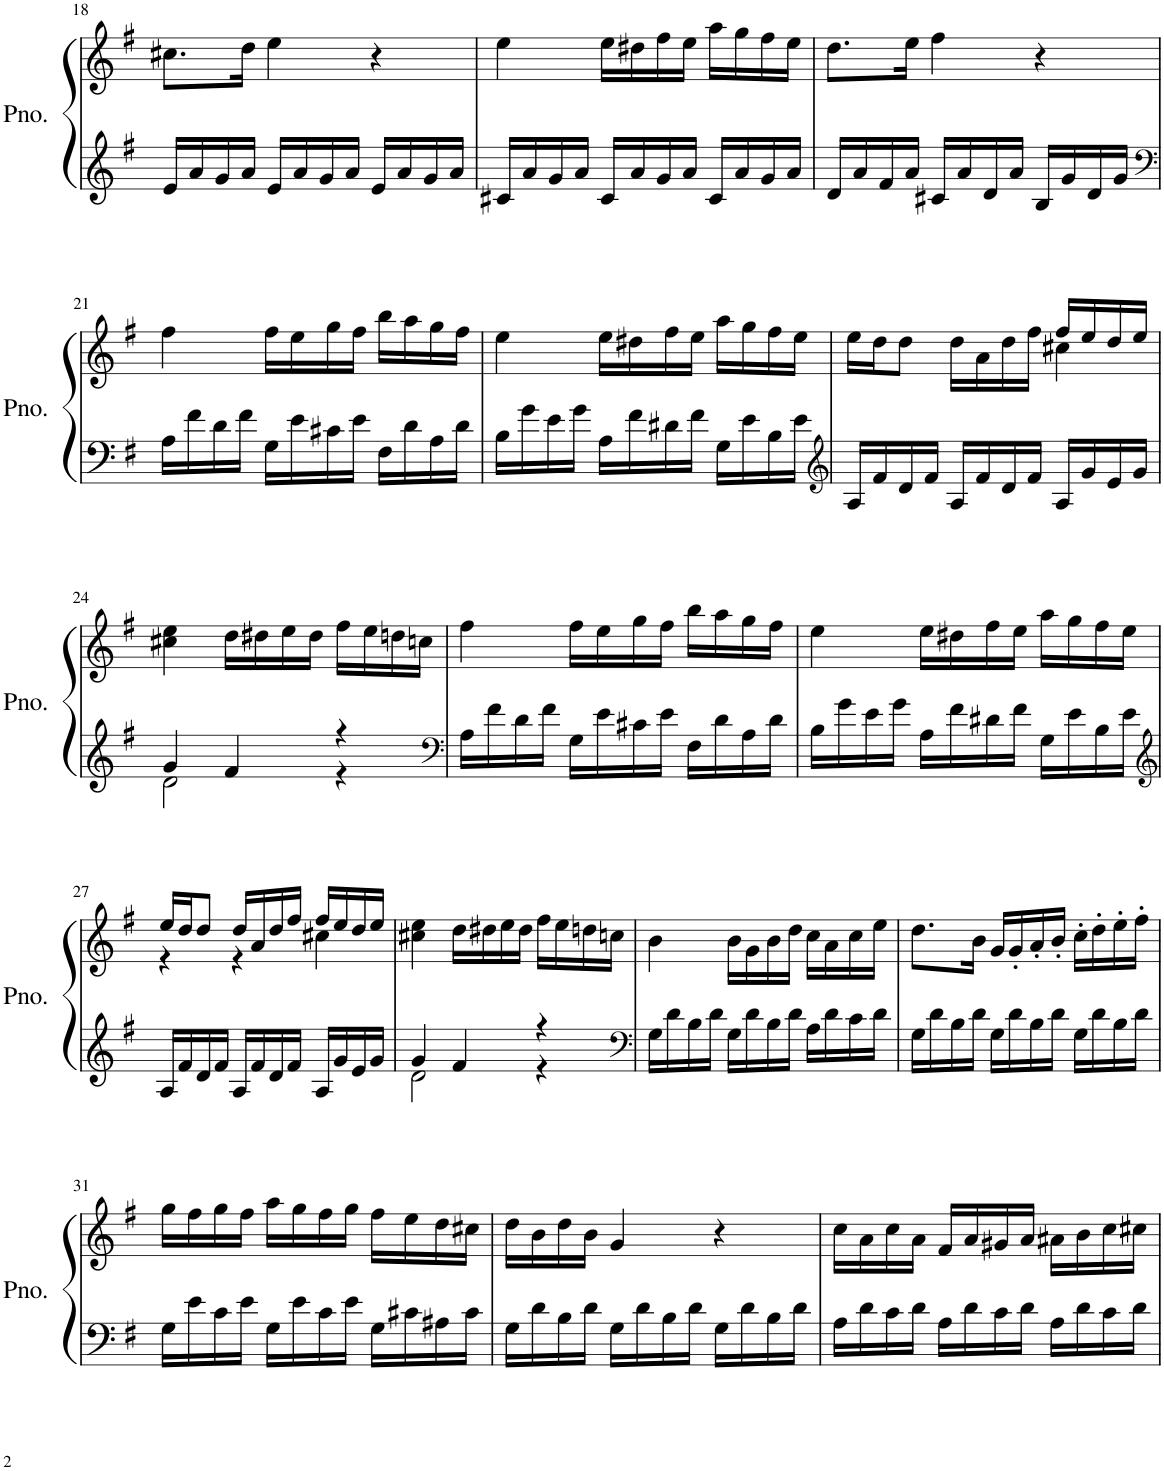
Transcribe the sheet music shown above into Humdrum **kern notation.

**kern	**kern
*part1	*part1
*staff2	*staff1
*I"Piano	*
*I'Pno.	*
!!LO:PB:g=z
*clefG2	*clefG2
*k[f#]	*k[f#]
*M3/4	*M3/4
=18	=18
16e/LL	8.cc#X\L
16a/	.
16g/	.
16a/JJ	16dd\Jk
16e/LL	4ee\
16a/	.
16g/	.
16a/JJ	.
16e/LL	4r
16a/	.
16g/	.
16a/JJ	.
=19	=19
16c#X/LL	4ee\
16a/	.
16g/	.
16a/JJ	.
16c#/LL	16ee\LL
16a/	16dd#X\
16g/	16ff#\
16a/JJ	16ee\JJ
16c#/LL	16aa\LL
16a/	16gg\
16g/	16ff#\
16a/JJ	16ee\JJ
=20	=20
16d/LL	8.dd\L
16a/	.
16f#/	.
16a/JJ	16ee\Jk
16c#X/LL	4ff#\
16a/	.
16d/	.
16a/JJ	.
16B/LL	4r
16g/	.
16d/	.
16g/JJ	.
!!LO:LB:g=z
=21	=21
*clefF4	*
16A\LL	4ff#\
16f#\	.
16d\	.
16f#\JJ	.
16G\LL	16ff#\LL
16e\	16ee\
16c#X\	16gg\
16e\JJ	16ff#\JJ
16F#\LL	16bb\LL
16d\	16aa\
16A\	16gg\
16d\JJ	16ff#\JJ
=22	=22
16B\LL	4ee\
16g\	.
16e\	.
16g\JJ	.
16A\LL	16ee\LL
16f#\	16dd#X\
16d#X\	16ff#\
16f#\JJ	16ee\JJ
16G\LL	16aa\LL
16e\	16gg\
16B\	16ff#\
16e\JJ	16ee\JJ
=23	=23
*clefG2	*
*	*^
16A/LL	16ee\LL	4ryy
16f#/	16dd\J	.
16d/	8dd\J	.
16f#/JJ	.	.
16A/LL	16dd\LL	4ryy
16f#/	16a\	.
16d/	16dd\	.
16f#/JJ	16ff#\JJ	.
16A/LL	16ff#/LL	4cc#X\
16g/	16ee/	.
16e/	16dd/	.
16g/JJ	16ee/JJ	.
*	*v	*v
!!LO:LB:g=z
=24	=24
*^	*
4g/	2d\	4cc#X\ 4ee\
4f#/	.	16dd\LL
.	.	16dd#X\
.	.	16ee\
.	.	16dd#\JJ
4r	4r	16ff#\LL
.	.	16ee\
.	.	16ddn\
.	.	16ccn\JJ
*v	*v	*
=25	=25
*clefF4	*
16A\LL	4ff#\
16f#\	.
16d\	.
16f#\JJ	.
16G\LL	16ff#\LL
16e\	16ee\
16c#X\	16gg\
16e\JJ	16ff#\JJ
16F#\LL	16bb\LL
16d\	16aa\
16A\	16gg\
16d\JJ	16ff#\JJ
=26	=26
16B\LL	4ee\
16g\	.
16e\	.
16g\JJ	.
16A\LL	16ee\LL
16f#\	16dd#X\
16d#X\	16ff#\
16f#\JJ	16ee\JJ
16G\LL	16aa\LL
16e\	16gg\
16B\	16ff#\
16e\JJ	16ee\JJ
!!LO:LB:g=z
=27	=27
*clefG2	*
*	*^
16A/LL	16ee/LL	4r
16f#/	16dd/J	.
16d/	8dd/J	.
16f#/JJ	.	.
16A/LL	16dd/LL	4r
16f#/	16a/	.
16d/	16dd/	.
16f#/JJ	16ff#/JJ	.
16A/LL	16ff#/LL	4cc#X\
16g/	16ee/	.
16e/	16dd/	.
16g/JJ	16ee/JJ	.
*	*v	*v
=28	=28
*^	*
4g/	2d\	4cc#X\ 4ee\
4f#/	.	16dd\LL
.	.	16dd#X\
.	.	16ee\
.	.	16dd#\JJ
4r	4r	16ff#\LL
.	.	16ee\
.	.	16ddn\
.	.	16ccn\JJ
*v	*v	*
=29	=29
*clefF4	*
16G\LL	4b\
16d\	.
16B\	.
16d\JJ	.
16G\LL	16b\LL
16d\	16g\
16B\	16b\
16d\JJ	16dd\JJ
16A\LL	16cc\LL
16d\	16a\
16c\	16cc\
16d\JJ	16ee\JJ
=30	=30
16G\LL	8.dd\L
16d\	.
16B\	.
16d\JJ	16b\Jk
16G\LL	16g/LL
16d\	16g'/
16B\	16a'/
16d\JJ	16b'/JJ
16G\LL	16cc'\LL
16d\	16dd'\
16B\	16ee'\
16d\JJ	16ff#'\JJ
!!LO:LB:g=z
=31	=31
16G\LL	16gg\LL
16e\	16ff#\
16c\	16gg\
16e\JJ	16ff#\JJ
16G\LL	16aa\LL
16e\	16gg\
16c\	16ff#\
16e\JJ	16gg\JJ
16G\LL	16ff#\LL
16c#X\	16ee\
16A#X\	16dd\
16c#\JJ	16cc#X\JJ
=32	=32
16G\LL	16dd\LL
16d\	16b\
16B\	16dd\
16d\JJ	16b\JJ
16G\LL	4g/
16d\	.
16B\	.
16d\JJ	.
16G\LL	4r
16d\	.
16B\	.
16d\JJ	.
=33	=33
16A\LL	16cc\LL
16d\	16a\
16c\	16cc\
16d\JJ	16a\JJ
16A\LL	16f#/LL
16d\	16a/
16c\	16g#X/
16d\JJ	16a/JJ
16A\LL	16a#X\LL
16d\	16b\
16c\	16cc\
16d\JJ	16cc#X\JJ
=	=
*-	*-
